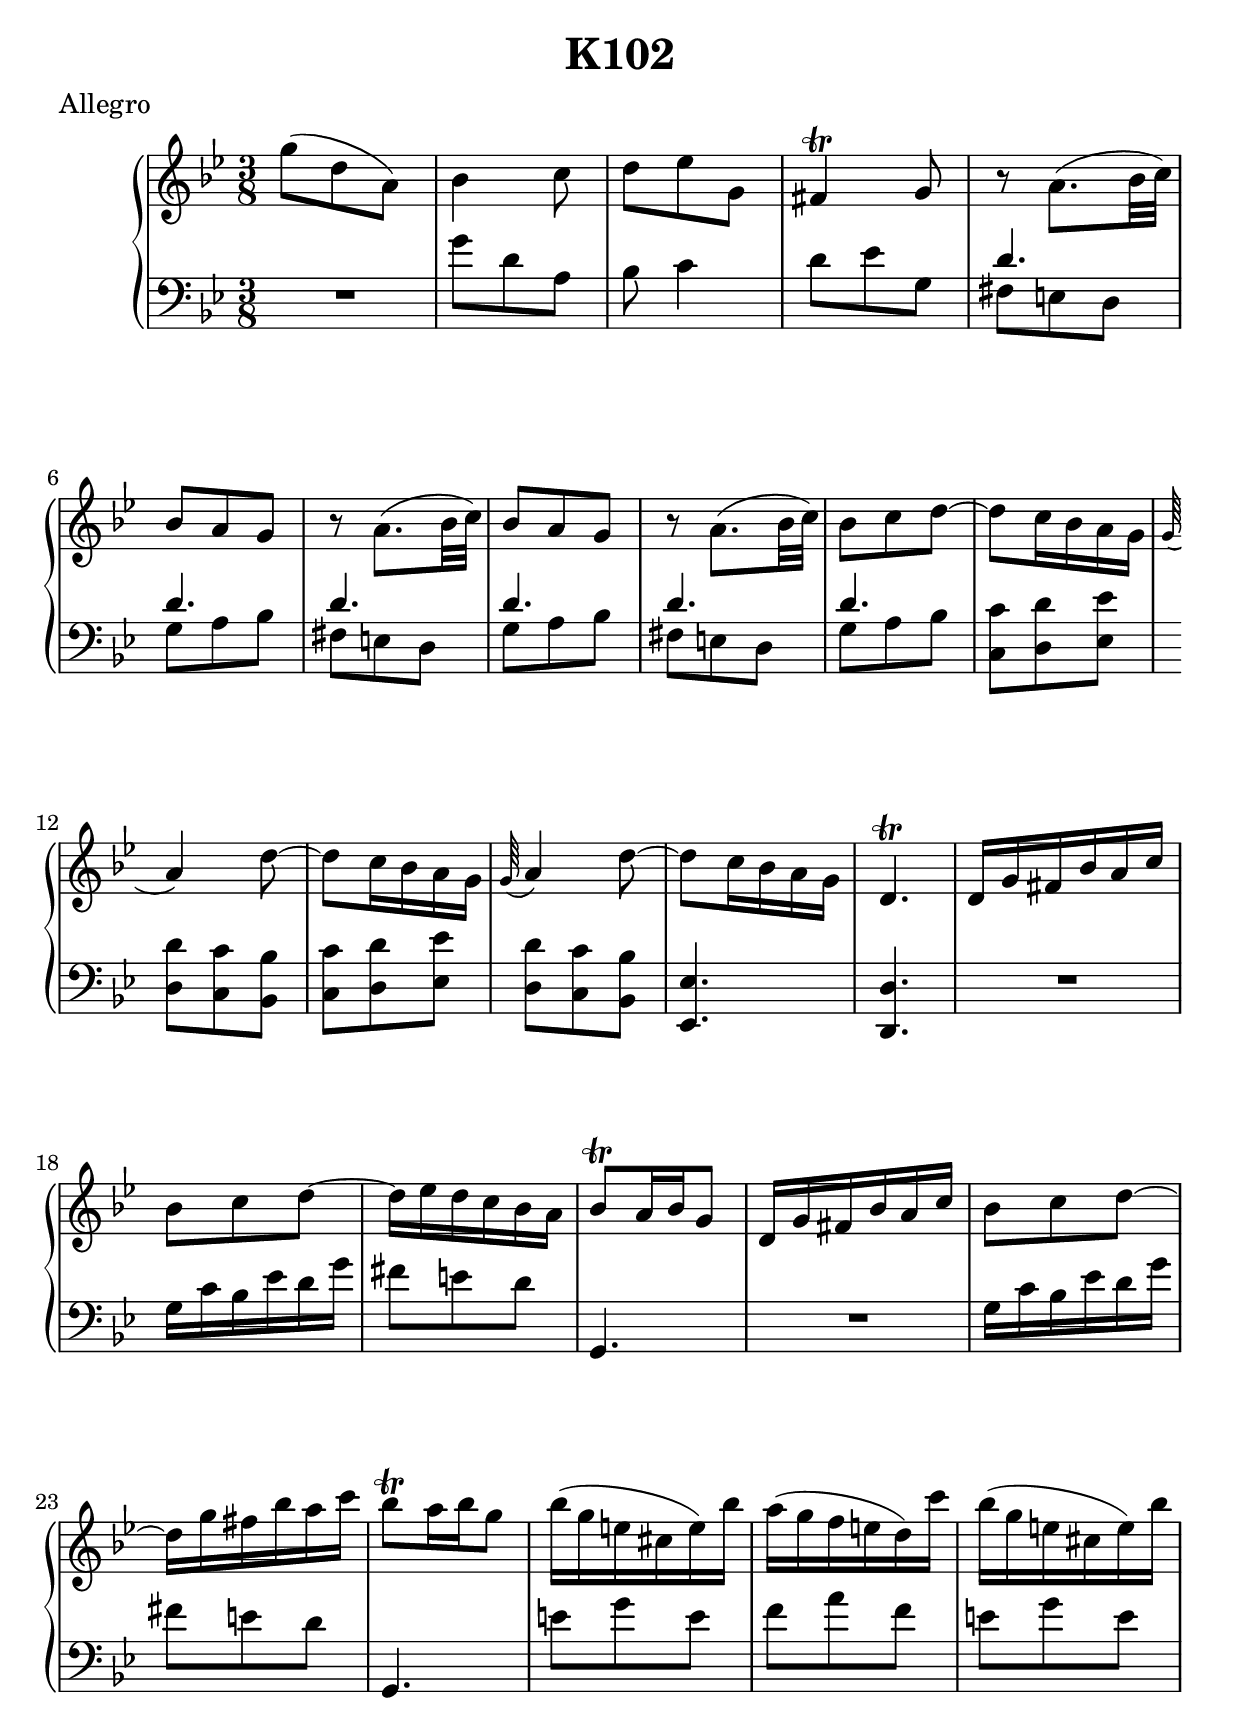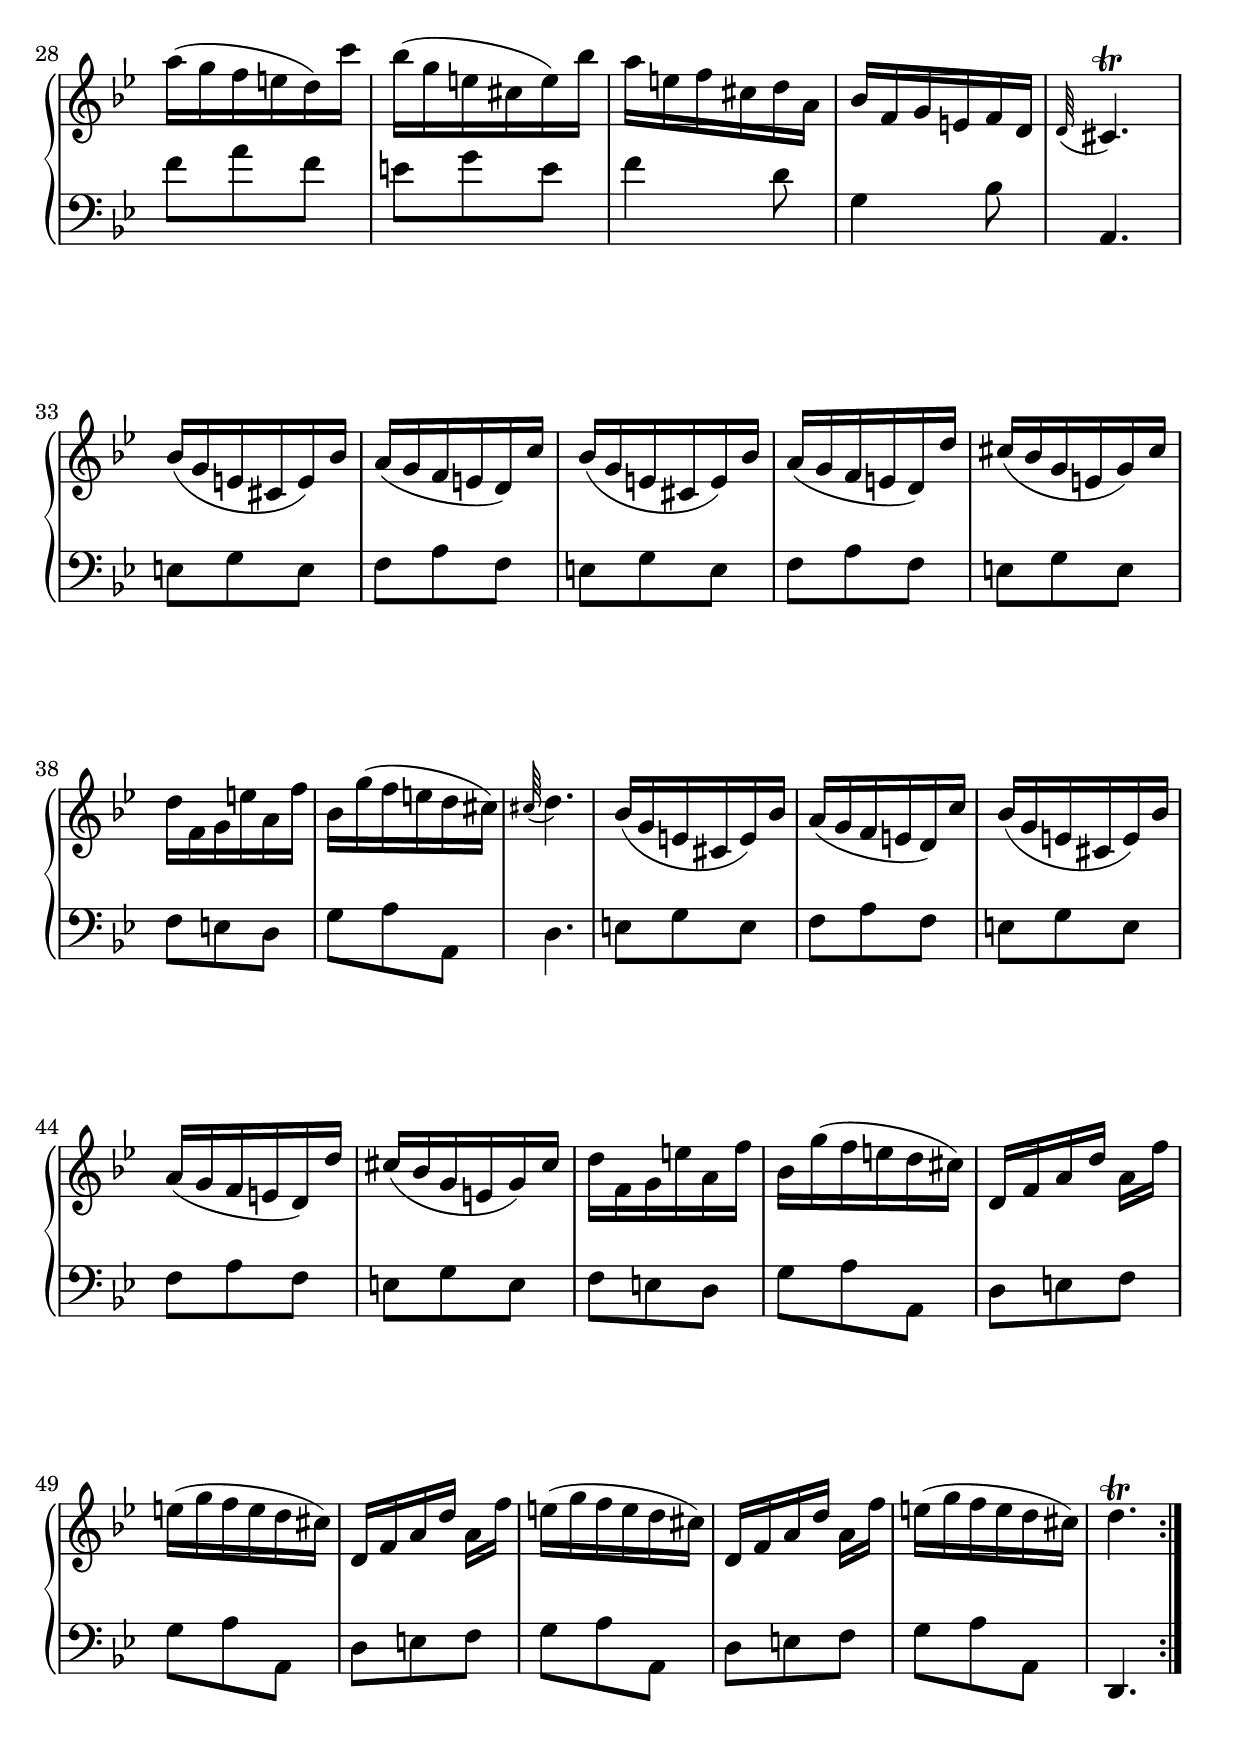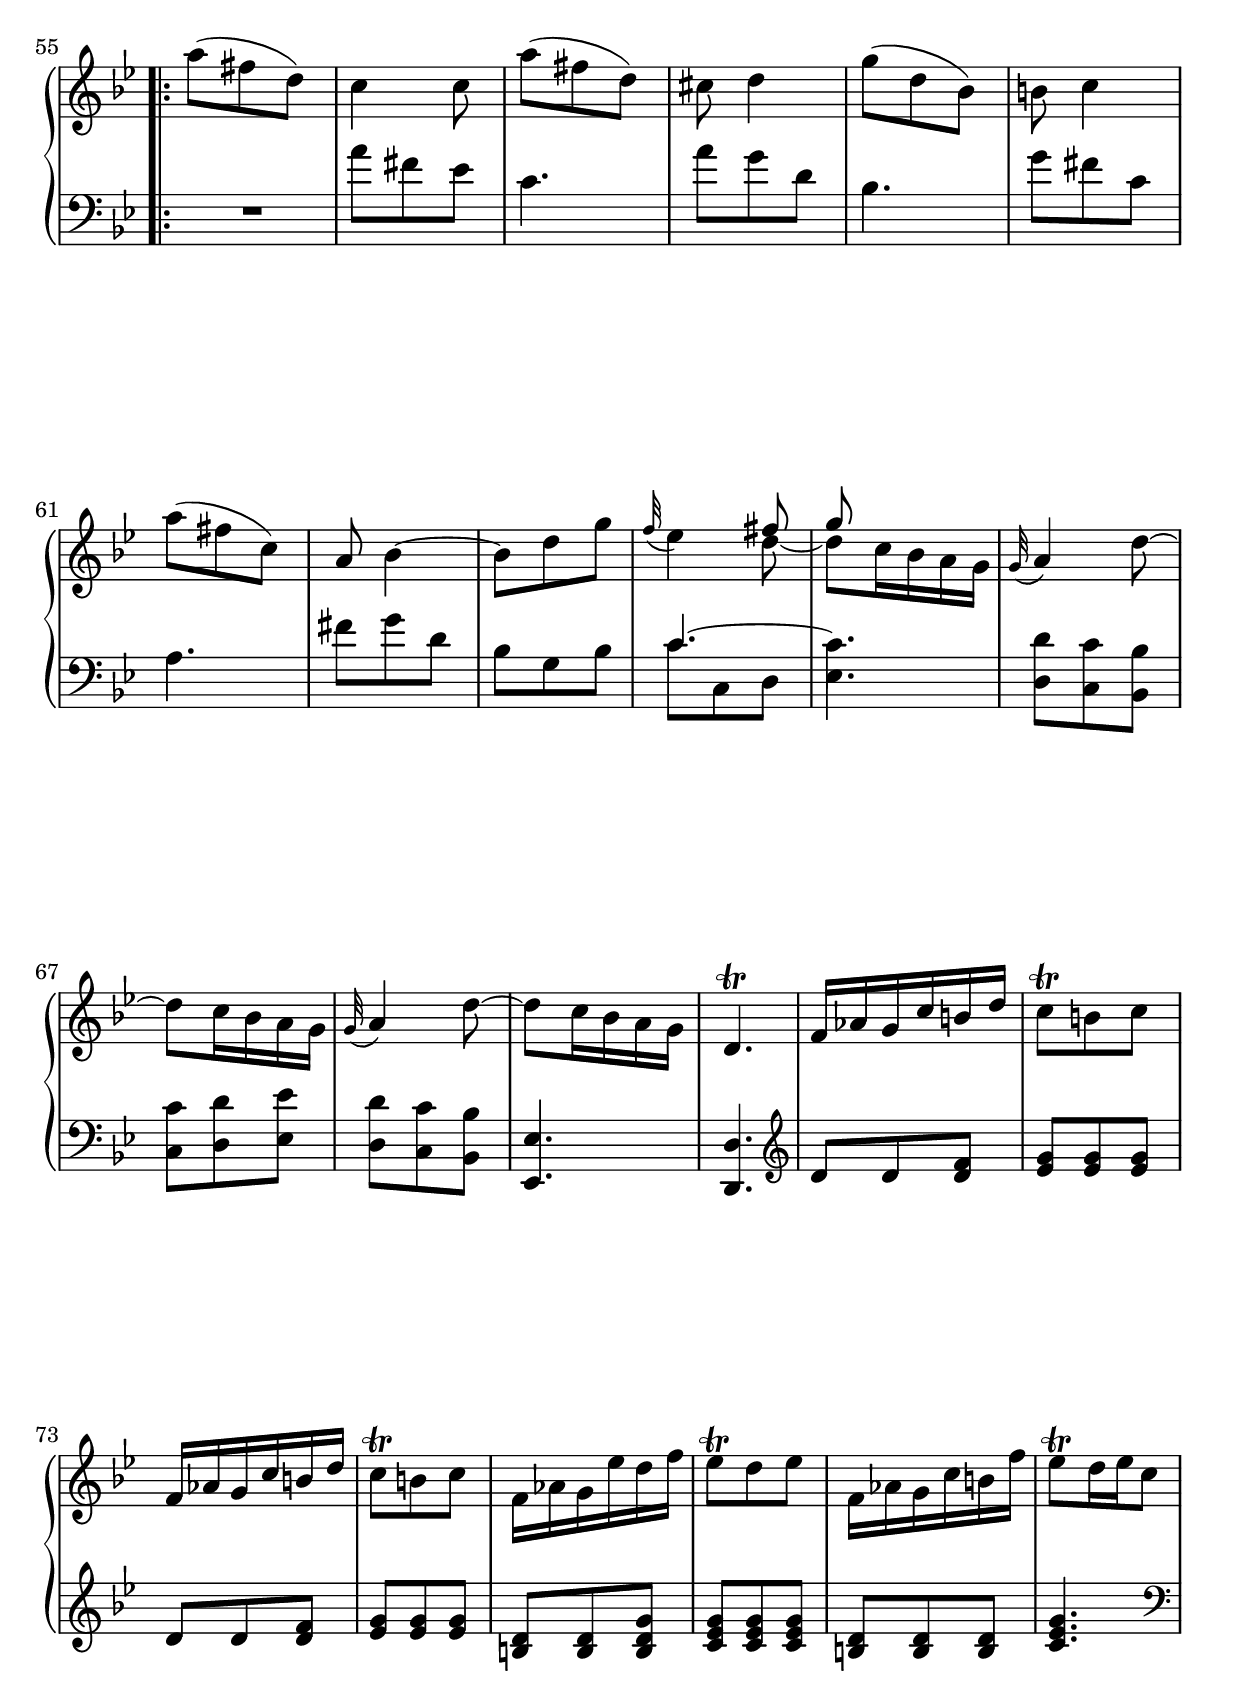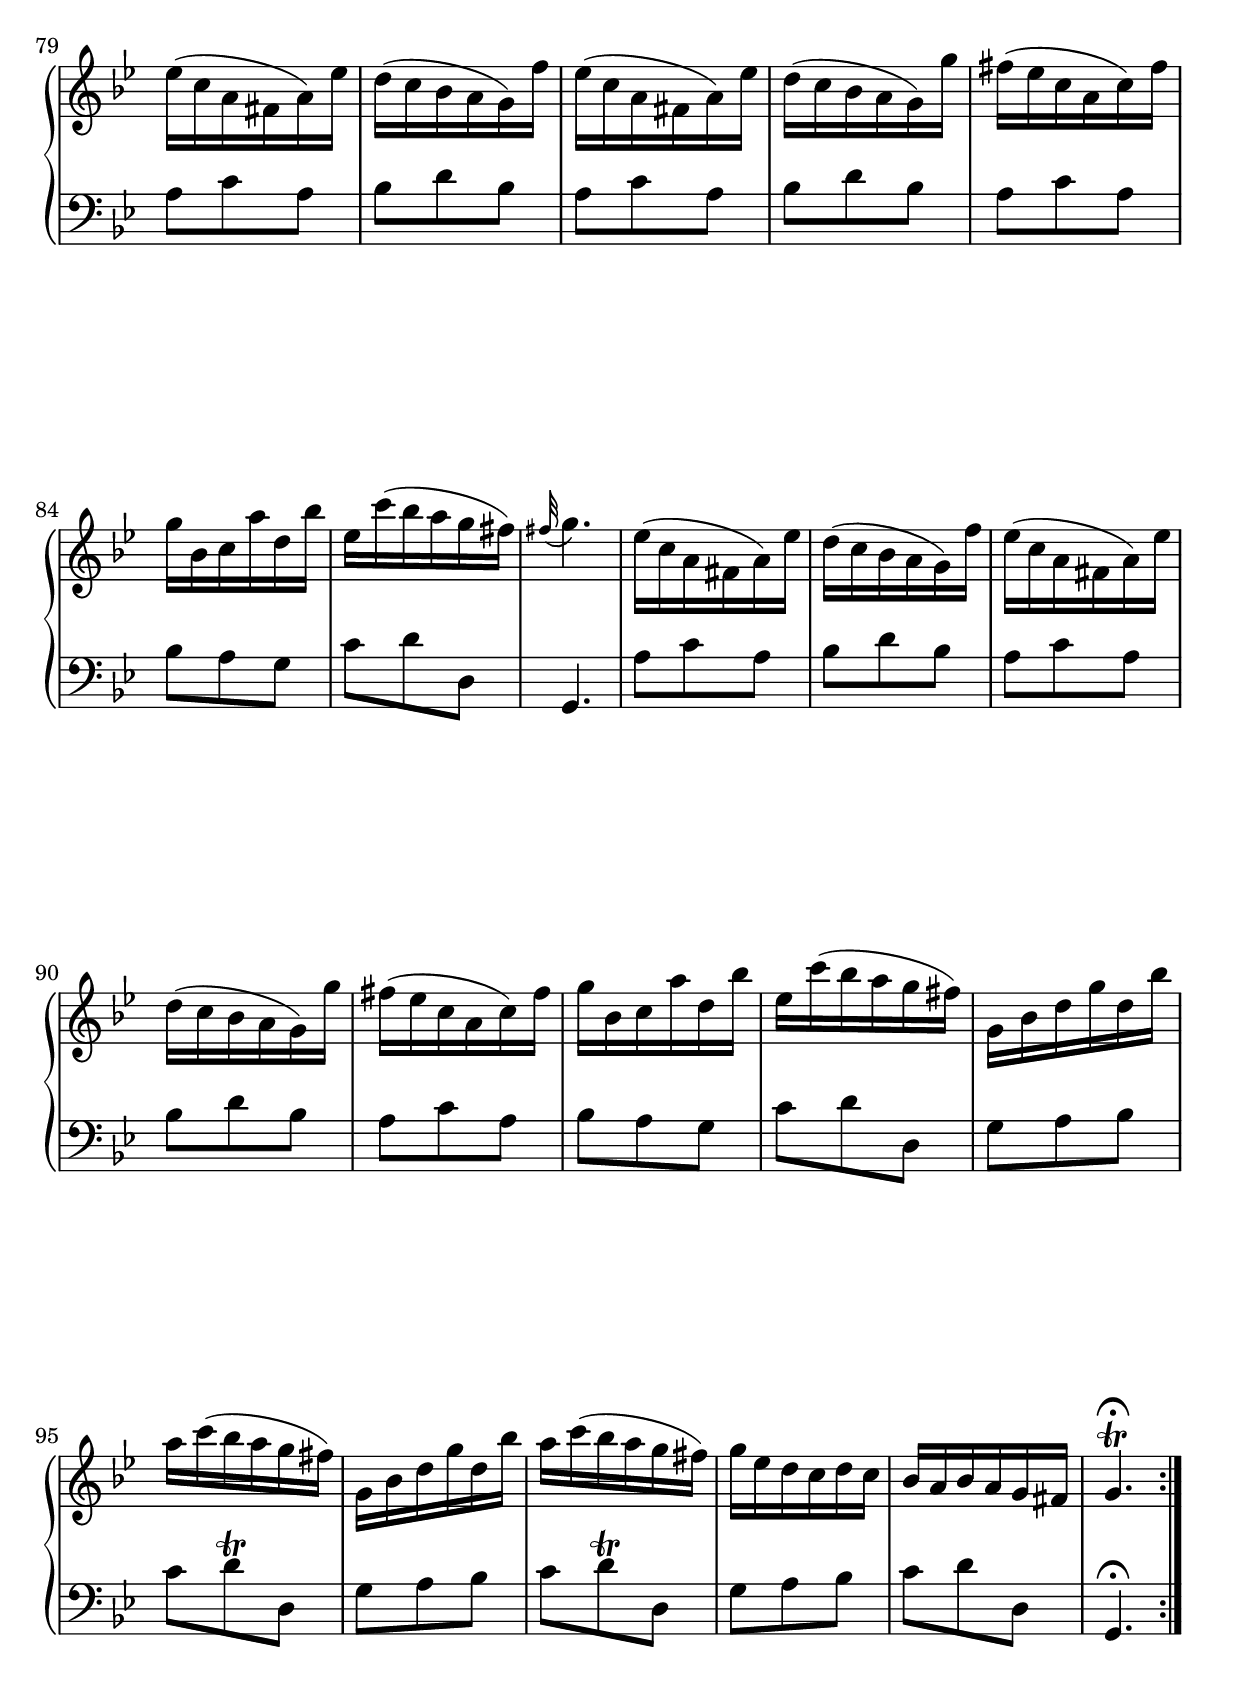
\version "2.18.2"
\version "2.18.2"

su = \stemUp
sd = \stemDown
sn = \stemNeutral
tu = \tieUp
td = \tieDown
tn = \tieNeutral
cstr = \change Staff = "right"
cstl = \change Staff = "left"

global = {
  \key g \minor
  \time 3/8
  \override Staff.NoteCollision #'merge-differently-dotted = ##t
}

right = \relative c''' {
  \global
 
  \repeat volta 2 {
    g8( d a)
    bes4 c8
    d ees g,
    fis4-\trill g8
    r a8.( bes32 c)
    
    bes8 a g
    r a8.( bes32 c)
    bes8 a g
    r a8.( bes32 c)
    bes8 c d ~ d c16 bes a g
    
    \repeat unfold 2 {
      \appoggiatura g64 a4 d8 ~
      d c16 bes a g }
    d4.-\trill
    d16 g fis bes a c
    
    bes8 c d ~ 
    d16 ees d c bes a
    bes8-\trill a16 bes g8
    d16 g fis bes a c
    bes8 c d ~ 
    
    d16 g fis bes a c
    bes8-\trill a16 bes g8
    \repeat unfold 2 {
      bes16( g e cis e) bes'
      a( g f e d) c' }
    
    bes16( g e cis e) bes'
    a e f cis d a
    bes f g e f d
    \appoggiatura d64 cis4.-\trill
    
    bes'16( g e cis e ) bes'
    a( g f e d) c'
    bes16( g e cis e ) bes'
    a( g f e d) d'
    cis( bes g e g) cis
    
    d f, g e' a, f'
    bes, g'( f e d cis)
    \appoggiatura cis64 d4.
    bes16( g e cis e ) bes'
    a( g f e d) c'
    bes16( g e cis e ) bes'
    
    a( g f e d) d'
    cis( bes g e g) cis
    d f, g e' a, f'
    bes, g'( f e d cis)
    
    \repeat unfold 3 {
      d, f a d a[ f']
      e( g f e d cis) }
    d4.-\trill
  }
  
  \repeat volta 2 {
    a'8( fis d)
    c4 c8
    a'8( fis d)
    cis8 d4
    g8( d bes)
    b c4
    
    a'8( fis c)
    a bes4 ~
    bes8 d g
    \appoggiatura f32 ees4
    <<{ fis8 g } \\ { d8 ~ d c16 bes a g } >>
    
    \repeat unfold 2 {
      \appoggiatura g32 a4 d8 ~
      d c16 bes a g }
    d4.-\trill
    \repeat unfold 2 {
      f16 aes g c b d
      c8-\trill b c }
    
    f,16 aes g ees' d f
    ees8-\trill d ees
    f,16 aes g c b f'
    ees8-\trill d16 ees c8
    
    ees16( c a fis a) ees'
    d( c bes a g) f'
    ees( c a fis a) ees'
    d( c bes a g) g'
    fis( ees c a c) fis
    
    g bes, c a' d, bes'
    ees, c'( bes a g fis)
    \appoggiatura fis32 g4.
    ees16( c a fis a) ees'
    d( c bes a g) f'
    ees( c a fis a) ees'
    
    d( c bes a g) g'
    fis( ees c a c) fis
    g bes, c a' d, bes'
    ees, c'( bes a g fis)
    
    \repeat unfold 2 {
      g, bes d g d bes'
      a c( bes a g fis)
    }
    g ees d c d c
    bes a bes a g fis
    g4.-\trill-\fermata
  }
}
 
left = \relative c'' {
  \global
  
  \repeat volta 2 {
    R4.
    g8 d a
    bes8 c4
    d8 ees g,
    
    <<{ d'4. d d d d d } \\
      { fis,8 e d g a bes fis e d 
        g a bes fis e d g a bes }>>
    
    <<{ c, d ees d c bes c d ees d c bes }
      { c' d ees d c bes c d ees d c bes } >>
    <ees,, ees'>4. <d d'> R
    
    g'16 c bes ees d g
    fis8 e d
    g,,4. R
    g'16 c bes ees d g
    
    fis8 e d
    g,,4.
    e''8 g e
    f a f
    e g e
    
    f a f
    e g e
    f4 d8
    g,4 bes8
    a,4.
    
    e'8 g e
    f a f
    e g e
    f a f
    e g e
    
    f e d
    g a a,
    d4.
    e8 g e
    f a f
    e g e
    
    f a f
    e g e
    f e d
    g a a,
    d e f
    
    g a a,
    d e f
    g a a,
    d e f
    g a a,
    d,4.
  }
  
  \repeat volta 2 {
    R4.
    a'''8 fis ees
    c4.
    a'8 g d
    bes4.
    g'8 fis c
    
    a4.
    fis'8 g d
    bes g bes
    <<{ c4. ~ \sd c } \\ { c8 c, d ees4. }>>
    <d d'>8 <c c'> <bes bes'>
    
    <c c'> <d d'> <ees ees'>
    <d d'> <c c'> <bes bes'>
    <ees, ees'>4.
    <d d'>
    
    \clef treble \repeat unfold 2 {
      d''8 d <d f>
      <ees g> <ees g> <ees g> }
    <b d> <b d> <b d g>
    <c ees g> <c ees g> <c ees g>
    <b d> <b d> <b d>
    <c ees g>4.
    
    \clef bass a8 c a
    bes d bes 
    a c a
    bes d bes
    a c a
    
    bes a g
    c d d,
    g,4.
    a'8 c a
    bes d bes 
    a c a
    
    bes d bes
    a c a
    bes a g
    c d d,
    
    \repeat unfold 2 {
      g a bes
      c d-\trill d, }
    g a bes
    c d d, 
    g,4.-\fermata
  }
}


breaks = {
  \repeat volta 2 {
    s4.*5 \break s4.*6 \break s4.*6 \break s4.*5 \break s4.*5 \pageBreak
    s4.*5 \break s4.*5 \break s4.*6 \break s4.*5 \break s4.*6 \pageBreak
  }
  \repeat volta 2 {
    s4.*6 \break s4.*6 \break s4.*6 \break s4.*6 \pageBreak  
    s4.*5 \break s4.*6 \break s4.*5 \break s4.*6 \pageBreak  
  }
}

#(set-global-staff-size 24)

\header {
  title = "K102"
  meter = "Allegro"
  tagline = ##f
}

\paper {
  #(set-paper-size "a4")
  print-page-number = ##f
  between-system-padding = #0.1
  between-system-space = #0.1
  ragged-last-bottom = ##f
  ragged-bottom = ##f
}

\score {
  \new PianoStaff <<
    \new Staff = "right" {
      << 
        \breaks
        \right
      >>
    }
    \new Staff = "left" { 
      <<
      \clef bass \left 
      {s4.*54 \pageBreak}
      >>
    }
  >>
  \layout { }
}
